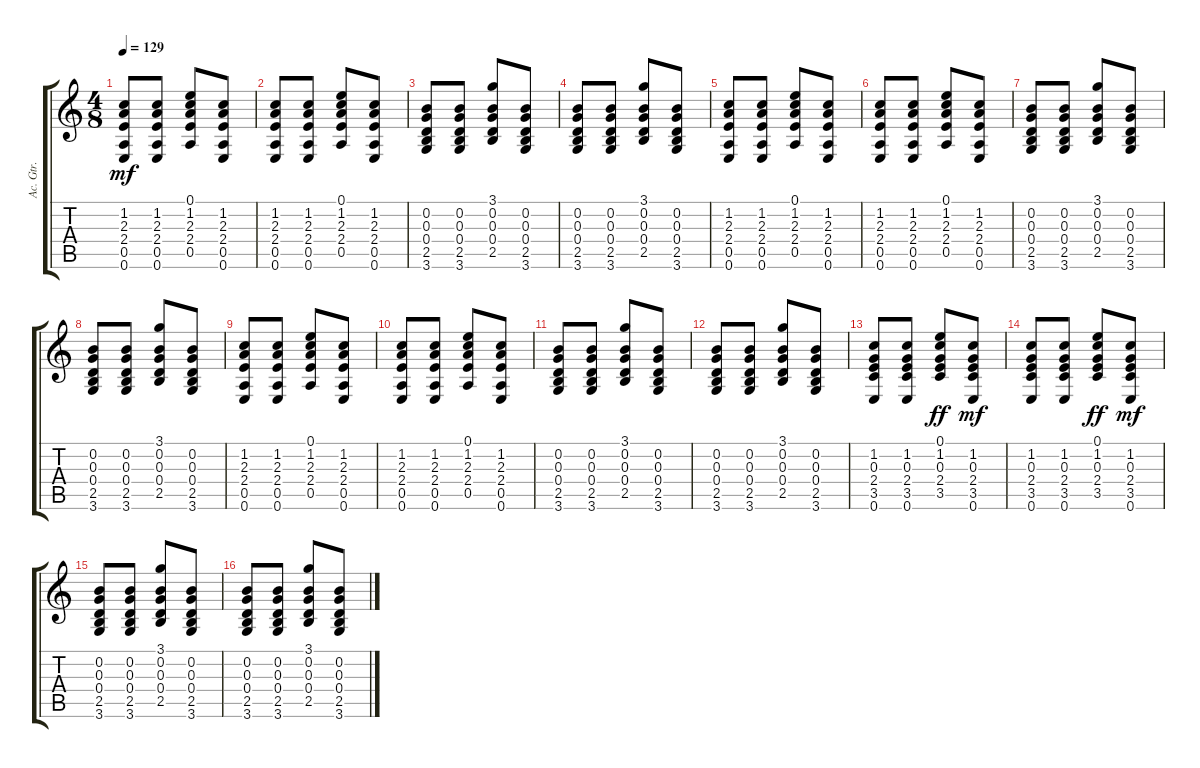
\track ("Ac. Gtr." "Ac. Gtr.") {instrument acousticguitarsteel}
\staff {score tabs}
\tuning (E4 B3 G3 D3 A2 E2) {hide}
\ts (4 8)
\tempo 129
\clef g2
\ks c
(1.2 2.3 2.4 0.5 0.6).8{dy mf} (1.2 2.3 2.4 0.5 0.6).8 (0.1 1.2 2.3 2.4 0.5).8 (1.2 2.3 2.4 0.5 0.6).8 |
(1.2 2.3 2.4 0.5 0.6).8 (1.2 2.3 2.4 0.5 0.6).8 (0.1 1.2 2.3 2.4 0.5).8 (1.2 2.3 2.4 0.5 0.6).8 |
(0.2 0.3 0.4 2.5 3.6).8 (0.2 0.3 0.4 2.5 3.6).8 (3.1 0.2 0.3 0.4 2.5).8 (0.2 0.3 0.4 2.5 3.6).8 |
(0.2 0.3 0.4 2.5 3.6).8 (0.2 0.3 0.4 2.5 3.6).8 (3.1 0.2 0.3 0.4 2.5).8 (0.2 0.3 0.4 2.5 3.6).8 |
(1.2 2.3 2.4 0.5 0.6).8 (1.2 2.3 2.4 0.5 0.6).8 (0.1 1.2 2.3 2.4 0.5).8 (1.2 2.3 2.4 0.5 0.6).8 |
(1.2 2.3 2.4 0.5 0.6).8 (1.2 2.3 2.4 0.5 0.6).8 (0.1 1.2 2.3 2.4 0.5).8 (1.2 2.3 2.4 0.5 0.6).8 |
(0.2 0.3 0.4 2.5 3.6).8 (0.2 0.3 0.4 2.5 3.6).8 (3.1 0.2 0.3 0.4 2.5).8 (0.2 0.3 0.4 2.5 3.6).8 |
(0.2 0.3 0.4 2.5 3.6).8 (0.2 0.3 0.4 2.5 3.6).8 (3.1 0.2 0.3 0.4 2.5).8 (0.2 0.3 0.4 2.5 3.6).8 |
(1.2 2.3 2.4 0.5 0.6).8 (1.2 2.3 2.4 0.5 0.6).8 (0.1 1.2 2.3 2.4 0.5).8 (1.2 2.3 2.4 0.5 0.6).8 |
(1.2 2.3 2.4 0.5 0.6).8 (1.2 2.3 2.4 0.5 0.6).8 (0.1 1.2 2.3 2.4 0.5).8 (1.2 2.3 2.4 0.5 0.6).8 |
(0.2 0.3 0.4 2.5 3.6).8 (0.2 0.3 0.4 2.5 3.6).8 (3.1 0.2 0.3 0.4 2.5).8 (0.2 0.3 0.4 2.5 3.6).8 |
(0.2 0.3 0.4 2.5 3.6).8 (0.2 0.3 0.4 2.5 3.6).8 (3.1 0.2 0.3 0.4 2.5).8 (0.2 0.3 0.4 2.5 3.6).8 |
(1.2 0.3 2.4 3.5 0.6).8 (1.2 0.3 2.4 3.5 0.6).8 (0.1 1.2 0.3 2.4 3.5).8{dy ff} (1.2 0.3 2.4 3.5 0.6).8{dy mf} |
(1.2 0.3 2.4 3.5 0.6).8 (1.2 0.3 2.4 3.5 0.6).8 (0.1 1.2 0.3 2.4 3.5).8{dy ff} (1.2 0.3 2.4 3.5 0.6).8{dy mf} |
(0.2 0.3 0.4 2.5 3.6).8 (0.2 0.3 0.4 2.5 3.6).8 (3.1 0.2 0.3 0.4 2.5).8 (0.2 0.3 0.4 2.5 3.6).8 |
(0.2 0.3 0.4 2.5 3.6).8 (0.2 0.3 0.4 2.5 3.6).8 (3.1 0.2 0.3 0.4 2.5).8 (0.2 0.3 0.4 2.5 3.6).8
